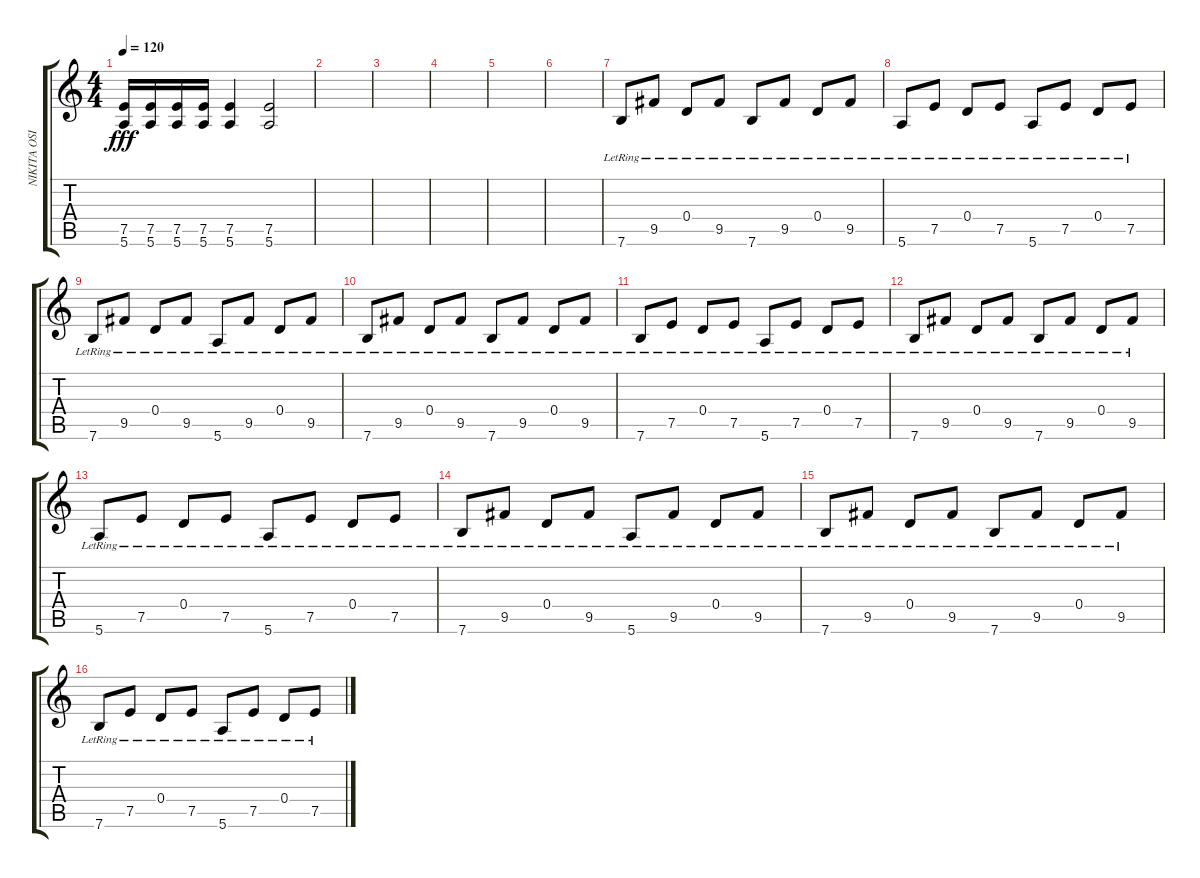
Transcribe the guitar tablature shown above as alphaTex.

\track ("NIKITA OSIEV" "NIKITA OSI") {instrument acousticguitarsteel}
\staff {score tabs}
\tuning (E4 B3 G3 D3 A2 E2) {hide}
\ts (4 4)
\tempo 120
\clef g2
\ks c
(7.5 5.6).16{dy fff} (7.5 5.6).16 (7.5 5.6).16 (7.5 5.6).16 (7.5 5.6).4 (7.5 5.6).2 |
|
|
|
|
|
7.6{lr}.8{instrument electricguitarclean} 9.5{lr}.8 0.4{lr}.8 9.5{lr}.8 7.6{lr}.8 9.5{lr}.8 0.4{lr}.8 9.5{lr}.8 |
5.6{lr}.8 7.5{lr}.8 0.4{lr}.8 7.5{lr}.8 5.6{lr}.8 7.5{lr}.8 0.4{lr}.8 7.5{lr}.8 |
7.6{lr}.8 9.5{lr}.8 0.4{lr}.8 9.5{lr}.8 5.6{lr}.8 9.5{lr}.8 0.4{lr}.8 9.5{lr}.8 |
7.6{lr}.8 9.5{lr}.8 0.4{lr}.8 9.5{lr}.8 7.6{lr}.8 9.5{lr}.8 0.4{lr}.8 9.5{lr}.8 |
7.6{lr}.8 7.5{lr}.8 0.4{lr}.8 7.5{lr}.8 5.6{lr}.8 7.5{lr}.8 0.4{lr}.8 7.5{lr}.8 |
7.6{lr}.8{instrument electricguitarclean} 9.5{lr}.8 0.4{lr}.8 9.5{lr}.8 7.6{lr}.8 9.5{lr}.8 0.4{lr}.8 9.5{lr}.8 |
5.6{lr}.8 7.5{lr}.8 0.4{lr}.8 7.5{lr}.8 5.6{lr}.8 7.5{lr}.8 0.4{lr}.8 7.5{lr}.8 |
7.6{lr}.8 9.5{lr}.8 0.4{lr}.8 9.5{lr}.8 5.6{lr}.8 9.5{lr}.8 0.4{lr}.8 9.5{lr}.8 |
7.6{lr}.8 9.5{lr}.8 0.4{lr}.8 9.5{lr}.8 7.6{lr}.8 9.5{lr}.8 0.4{lr}.8 9.5{lr}.8 |
7.6{lr}.8 7.5{lr}.8 0.4{lr}.8 7.5{lr}.8 5.6{lr}.8 7.5{lr}.8 0.4{lr}.8 7.5{lr}.8
